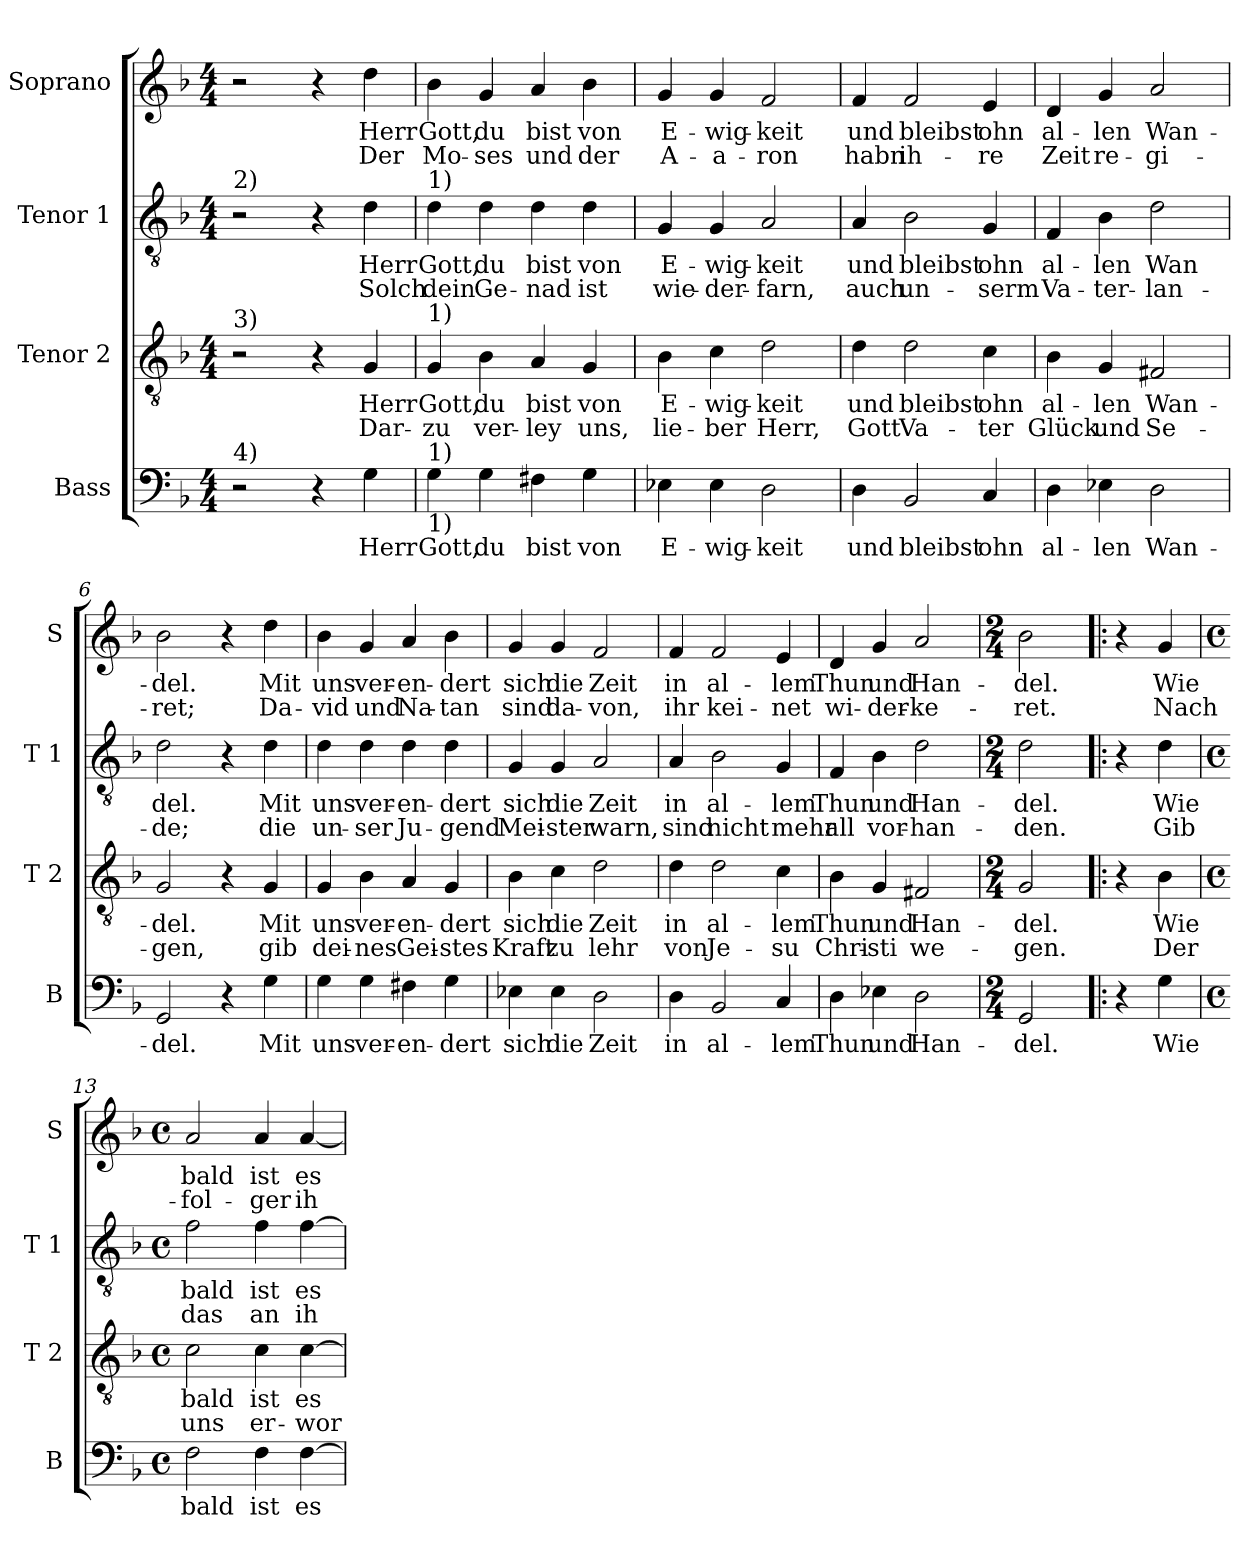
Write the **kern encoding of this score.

**kern	**text	**kern	**text	**text	**kern	**text	**text	**kern	**text	**text
*part4	*part4	*part3	*part3	*part3	*part2	*part2	*part2	*part1	*part1	*part1
*staff4	*staff4	*staff3	*staff3	*staff3	*staff2	*staff2	*staff2	*staff1	*staff1	*staff1
*I"Bass	*	*I"Tenor 2	*	*	*I"Tenor 1	*	*	*I"Soprano	*	*
*I'B	*	*I'T 2	*	*	*I'T 1	*	*	*I'S	*	*
*clefF4	*	*clefGv2	*	*	*clefGv2	*	*	*clefG2	*	*
*k[b-]	*	*k[b-]	*	*	*k[b-]	*	*	*k[b-]	*	*
*F:	*	*F:	*	*	*F:	*	*	*F:	*	*
*M4/4	*	*M4/4	*	*	*M4/4	*	*	*M4/4	*	*
=1	=1	=1	=1	=1	=1	=1	=1	=1	=1	=1
!	!	!	!	!	!LO:TX:a:t=2)	!	!	!	!	!
!	!	!LO:TX:a:t=3)	!	!	!	!	!	!	!	!
!LO:TX:a:t=4)	!	!	!	!	!	!	!	!	!	!
2r	.	2r	.	.	2r	.	.	2r	.	.
4r	.	4r	.	.	4r	.	.	4r	.	.
!	!LO:LY:b	!	!LO:LY:b	!LO:LY:b	!	!LO:LY:b	!LO:LY:b	!	!LO:LY:b	!LO:LY:b
4G\	Herr	4G/	Herr	Dar-	4d\	Herr	Solch	4dd\	Herr	Der
=2	=2	=2	=2	=2	=2	=2	=2	=2	=2	=2
!	!	!	!	!	!LO:TX:a:t=1)	!	!	!	!	!
!	!	!LO:TX:a:t=1)	!	!	!	!	!	!	!	!
!LO:TX:a:t=1)	!	!	!	!	!	!	!	!	!	!
!LO:TX:b:t=1)	!	!	!	!	!	!	!	!	!	!
!	!LO:LY:b	!	!LO:LY:b	!LO:LY:b	!	!LO:LY:b	!LO:LY:b	!	!LO:LY:b	!LO:LY:b
4G\	Gott,	4G/	Gott,	-zu	4d\	Gott,	dein	4b-\	Gott,	Mo-
!	!LO:LY:b	!	!LO:LY:b	!LO:LY:b	!	!LO:LY:b	!LO:LY:b	!	!LO:LY:b	!LO:LY:b
4G\	du	4B-\	du	ver-	4d\	du	Ge-	4g/	du	-ses
!	!LO:LY:b	!	!LO:LY:b	!LO:LY:b	!	!LO:LY:b	!LO:LY:b	!	!LO:LY:b	!LO:LY:b
4F#X\	bist	4A/	bist	-ley	4d\	bist	-nad	4a/	bist	und
!	!LO:LY:b	!	!LO:LY:b	!LO:LY:b	!	!LO:LY:b	!LO:LY:b	!	!LO:LY:b	!LO:LY:b
4G\	von	4G/	von	uns,	4d\	von	ist	4b-\	von	der
=3	=3	=3	=3	=3	=3	=3	=3	=3	=3	=3
!	!LO:LY:b	!	!LO:LY:b	!LO:LY:b	!	!LO:LY:b	!LO:LY:b	!	!LO:LY:b	!LO:LY:b
4E-X\	E-	4B-\	E-	lie-	4G/	E-	wie-	4g/	E-	A-
!	!LO:LY:b	!	!LO:LY:b	!LO:LY:b	!	!LO:LY:b	!LO:LY:b	!	!LO:LY:b	!LO:LY:b
4E-\	-wig-	4c\	-wig-	-ber	4G/	-wig-	-der-	4g/	-wig-	-a-
!	!LO:LY:b	!	!LO:LY:b	!LO:LY:b	!	!LO:LY:b	!LO:LY:b	!	!LO:LY:b	!LO:LY:b
2D\	-keit	2d\	-keit	Herr,	2A/	-keit	-farn,	2f/	-keit	-ron
=4	=4	=4	=4	=4	=4	=4	=4	=4	=4	=4
!	!LO:LY:b	!	!LO:LY:b	!LO:LY:b	!	!LO:LY:b	!LO:LY:b	!	!LO:LY:b	!LO:LY:b
4D\	und	4d\	und	Gott	4A/	und	auch	4f/	und	habn
!	!LO:LY:b	!	!LO:LY:b	!LO:LY:b	!	!LO:LY:b	!LO:LY:b	!	!LO:LY:b	!LO:LY:b
2BB-/	bleibst	2d\	bleibst	Va-	2B-\	bleibst	un-	2f/	bleibst	ih-
!	!LO:LY:b	!	!LO:LY:b	!LO:LY:b	!	!LO:LY:b	!LO:LY:b	!	!LO:LY:b	!LO:LY:b
4C/	ohn	4c\	ohn	-ter	4G/	ohn	-serm	4e/	ohn	-re
=5	=5	=5	=5	=5	=5	=5	=5	=5	=5	=5
!	!LO:LY:b	!	!LO:LY:b	!LO:LY:b	!	!LO:LY:b	!LO:LY:b	!	!LO:LY:b	!LO:LY:b
4D\	al-	4B-\	al-	Glück	4F/	al-	Va-	4d/	al-	Zeit
!	!LO:LY:b	!	!LO:LY:b	!LO:LY:b	!	!LO:LY:b	!LO:LY:b	!	!LO:LY:b	!LO:LY:b
4E-X\	-len	4G/	-len	und	4B-\	-len	-ter-	4g/	-len	re-
!	!LO:LY:b	!	!LO:LY:b	!LO:LY:b	!	!LO:LY:b	!LO:LY:b	!	!LO:LY:b	!LO:LY:b
2D\	Wan-	2F#X/	Wan-	Se-	2d\	Wan	-lan-	2a/	Wan-	-gi-
!!LO:LB:g=z
=6	=6	=6	=6	=6	=6	=6	=6	=6	=6	=6
!	!LO:LY:b	!	!LO:LY:b	!LO:LY:b	!	!LO:LY:b	!LO:LY:b	!	!LO:LY:b	!LO:LY:b
2GG/	-del.	2G/	-del.	-gen,	2d\	del.	-de;	2b-\	-del.	-ret;
4r	.	4r	.	.	4r	.	.	4r	.	.
!	!LO:LY:b	!	!LO:LY:b	!LO:LY:b	!	!LO:LY:b	!LO:LY:b	!	!LO:LY:b	!LO:LY:b
4G\	Mit	4G/	Mit	gib	4d\	Mit	die	4dd\	Mit	Da-
=7	=7	=7	=7	=7	=7	=7	=7	=7	=7	=7
!	!LO:LY:b	!	!LO:LY:b	!LO:LY:b	!	!LO:LY:b	!LO:LY:b	!	!LO:LY:b	!LO:LY:b
4G\	uns	4G/	uns	dei-	4d\	uns	un-	4b-\	uns	-vid
!	!LO:LY:b	!	!LO:LY:b	!LO:LY:b	!	!LO:LY:b	!LO:LY:b	!	!LO:LY:b	!LO:LY:b
4G\	ver-	4B-\	ver-	-nes	4d\	ver-	-ser	4g/	ver-	und
!	!LO:LY:b	!	!LO:LY:b	!LO:LY:b	!	!LO:LY:b	!LO:LY:b	!	!LO:LY:b	!LO:LY:b
4F#X\	-en-	4A/	-en-	Gei-	4d\	-en-	Ju-	4a/	-en-	Na-
!	!LO:LY:b	!	!LO:LY:b	!LO:LY:b	!	!LO:LY:b	!LO:LY:b	!	!LO:LY:b	!LO:LY:b
4G\	-dert	4G/	-dert	-stes	4d\	-dert	-gend	4b-\	-dert	-tan
=8	=8	=8	=8	=8	=8	=8	=8	=8	=8	=8
!	!LO:LY:b	!	!LO:LY:b	!LO:LY:b	!	!LO:LY:b	!LO:LY:b	!	!LO:LY:b	!LO:LY:b
4E-X\	sich	4B-\	sich	Kraft	4G/	sich	Mei-	4g/	sich	sind
!	!LO:LY:b	!	!LO:LY:b	!LO:LY:b	!	!LO:LY:b	!LO:LY:b	!	!LO:LY:b	!LO:LY:b
4E-\	die	4c\	die	zu	4G/	die	-ster	4g/	die	da-
!	!LO:LY:b	!	!LO:LY:b	!LO:LY:b	!	!LO:LY:b	!LO:LY:b	!	!LO:LY:b	!LO:LY:b
2D\	Zeit	2d\	Zeit	lehr	2A/	Zeit	warn,	2f/	Zeit	-von,
=9	=9	=9	=9	=9	=9	=9	=9	=9	=9	=9
!	!LO:LY:b	!	!LO:LY:b	!LO:LY:b	!	!LO:LY:b	!LO:LY:b	!	!LO:LY:b	!LO:LY:b
4D\	in	4d\	in	von	4A/	in	sind	4f/	in	ihr
!	!LO:LY:b	!	!LO:LY:b	!LO:LY:b	!	!LO:LY:b	!LO:LY:b	!	!LO:LY:b	!LO:LY:b
2BB-/	al-	2d\	al-	Je-	2B-\	al-	nicht	2f/	al-	kei-
!	!LO:LY:b	!	!LO:LY:b	!LO:LY:b	!	!LO:LY:b	!LO:LY:b	!	!LO:LY:b	!LO:LY:b
4C/	-lem	4c\	-lem	-su	4G/	-lem	mehr	4e/	-lem	-net
=10	=10	=10	=10	=10	=10	=10	=10	=10	=10	=10
!	!LO:LY:b	!	!LO:LY:b	!LO:LY:b	!	!LO:LY:b	!LO:LY:b	!	!LO:LY:b	!LO:LY:b
4D\	Thun	4B-\	Thun	Chri-	4F/	Thun	all	4d/	Thun	wi-
!	!LO:LY:b	!	!LO:LY:b	!LO:LY:b	!	!LO:LY:b	!LO:LY:b	!	!LO:LY:b	!LO:LY:b
4E-X\	und	4G/	und	-sti	4B-\	und	vor-	4g/	und	-der-
!	!LO:LY:b	!	!LO:LY:b	!LO:LY:b	!	!LO:LY:b	!LO:LY:b	!	!LO:LY:b	!LO:LY:b
2D\	Han-	2F#X/	Han-	we-	2d\	Han-	-han-	2a/	Han-	-ke-
=11	=11	=11	=11	=11	=11	=11	=11	=11	=11	=11
*M2/4	*	*M2/4	*	*	*M2/4	*	*	*M2/4	*	*
!	!LO:LY:b	!	!LO:LY:b	!LO:LY:b	!	!LO:LY:b	!LO:LY:b	!	!LO:LY:b	!LO:LY:b
2GG/	-del.	2G/	-del.	-gen.	2d\	-del.	-den.	2b-\	-del.	-ret.
!!LO:PB:g=z
=12!|:	=12!|:	=12!|:	=12!|:	=12!|:	=12!|:	=12!|:	=12!|:	=12!|:	=12!|:	=12!|:
4r	.	4r	.	.	4r	.	.	4r	.	.
!	!LO:LY:b	!	!LO:LY:b	!LO:LY:b	!	!LO:LY:b	!LO:LY:b	!	!LO:LY:b	!LO:LY:b
4G\	Wie	4B-\	Wie	Der	4d\	Wie	Gib	4g/	Wie	Nach-
=13	=13	=13	=13	=13	=13	=13	=13	=13	=13	=13
*M4/4	*	*M4/4	*	*	*M4/4	*	*	*M4/4	*	*
*met(c)	*	*met(c)	*	*	*met(c)	*	*	*met(c)	*	*
!	!LO:LY:b	!	!LO:LY:b	!LO:LY:b	!	!LO:LY:b	!LO:LY:b	!	!LO:LY:b	!LO:LY:b
2F\	bald	2c\	bald	uns	2f\	bald	das	2a/	bald	-fol-
!	!LO:LY:b	!	!LO:LY:b	!LO:LY:b	!	!LO:LY:b	!LO:LY:b	!	!LO:LY:b	!LO:LY:b
4F\	ist	4c\	ist	er-	4f\	ist	an	4a/	ist	-ger
!	!LO:LY:b	!	!LO:LY:b	!LO:LY:b	!	!LO:LY:b	!LO:LY:b	!	!LO:LY:b	!LO:LY:b
[4F\	es	[4c\	es	-wor-	[4f\	es	ih-	[4a/	es	ih-
=	=	=	=	=	=	=	=	=	=	=
*-	*-	*-	*-	*-	*-	*-	*-	*-	*-	*-
